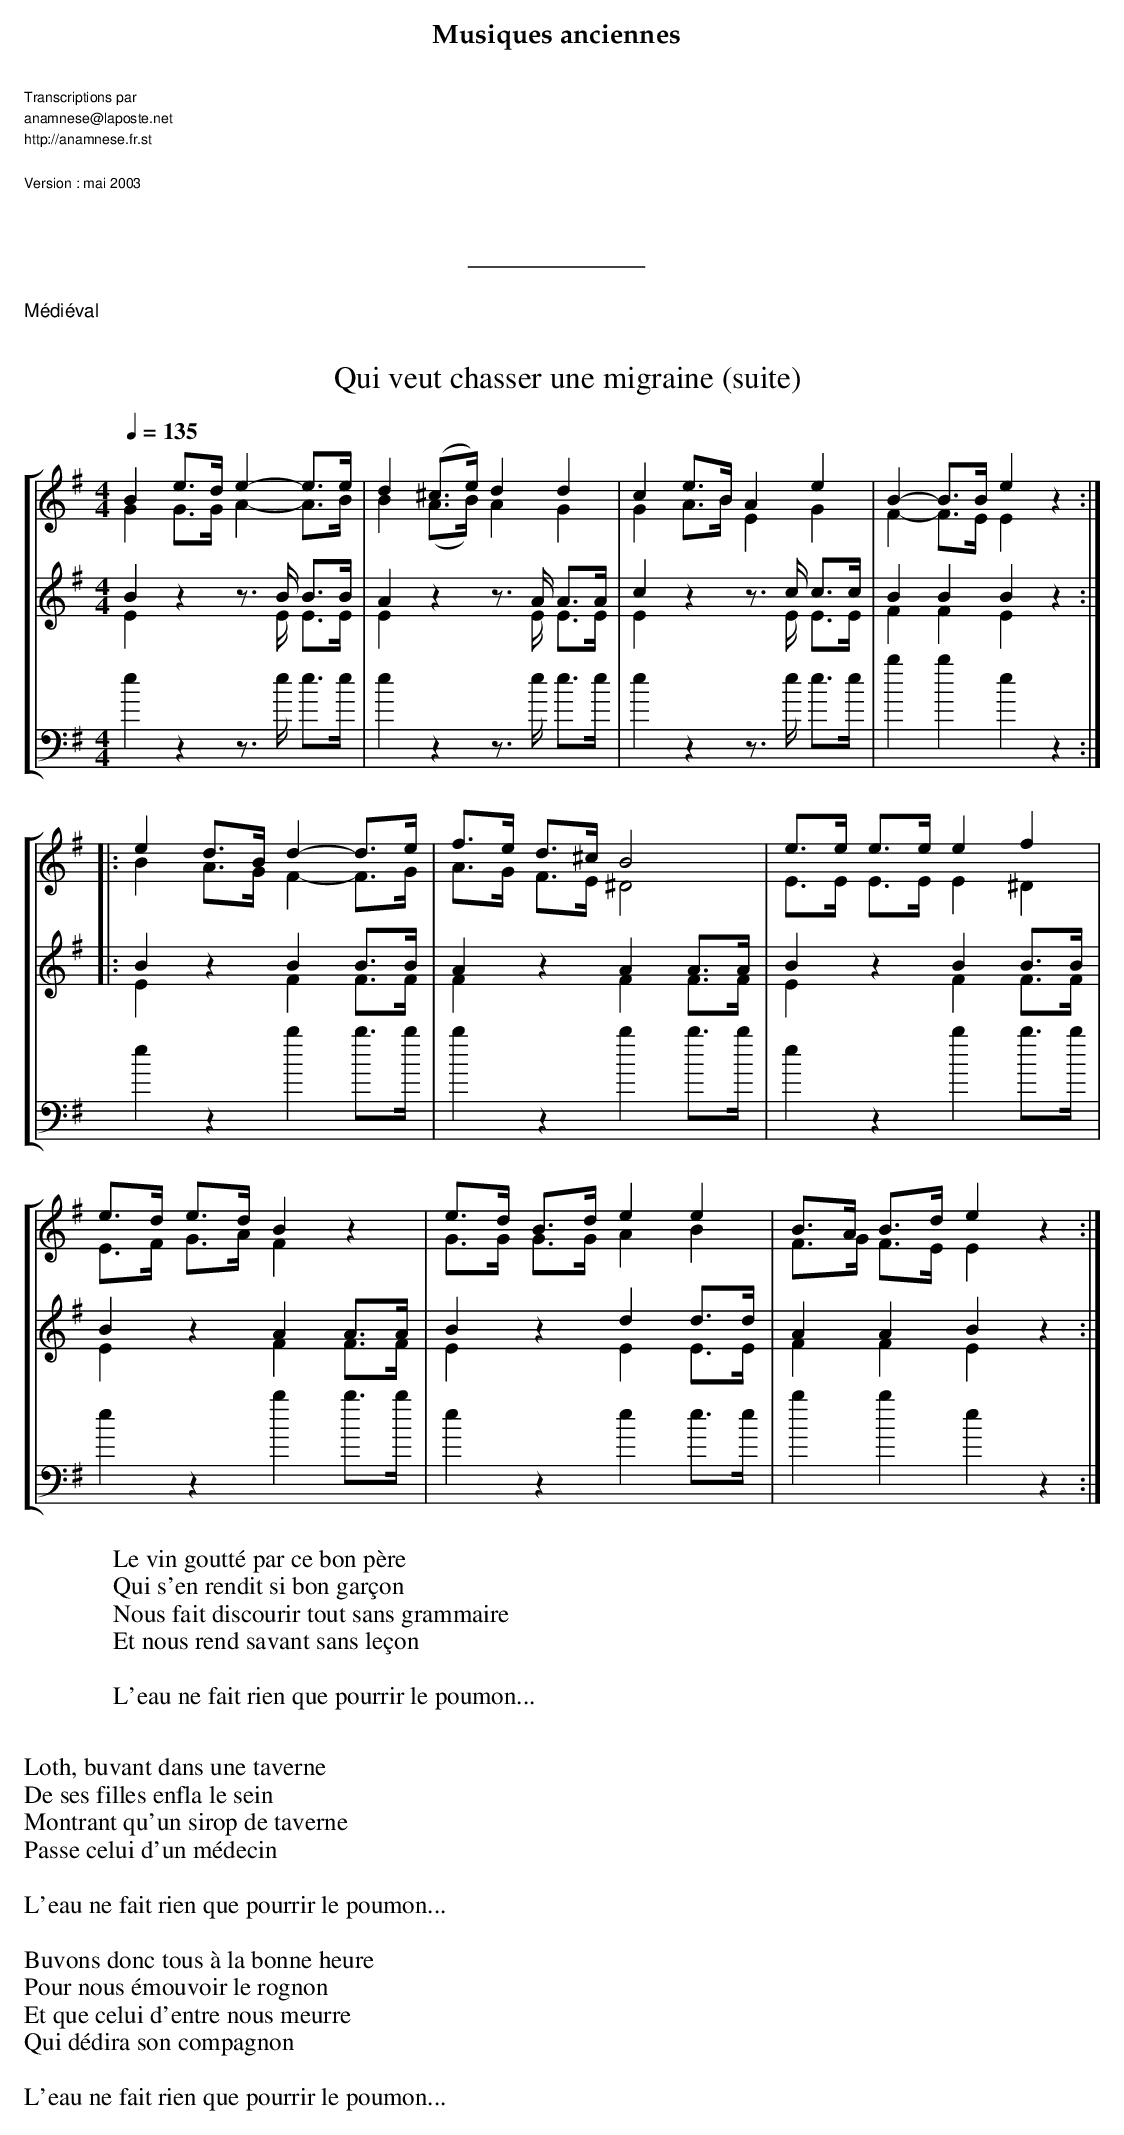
X:1
T:Qui veut chasser une migraine (suite)
M:4/4
L:1/8
Q:1/4=135
K:G
%%staves [(5 4) (6 7) 8] %%(retirer cette ligne pour avoir la partition sur 4 parties)
V:4
G2 G>G A2-A>B | B2 (A>B) A2G2 | G2 A>B E2G2 | F2-F>E E2 z2 ::
B2A>G F2-F>G | A>G F>E ^D4 | E>E E>E E2 ^D2 |
E>F G>A F2 z2 | G>G G>G A2B2 | F>G F>E E2 z2 :|
V:5
B2 e>d e2-e>e | d2 (^c>e) d2d2 |c2 e>B A2e2 | B2-B>B e2z2 ::
e2d>B d2-d>e | f>e d>^c B4 | e>e e>e e2 f2 |
e>d e>d B2 z2 | e>d B>d e2e2 | B>A B>d e2 z2 :|
V:6
B2 z2 z>B B>B | A2 z2 z>A A>A | c2 z2 z>c c>c | B2B2B2z2 ::
B2 z2 B2 B>B | A2 z2 A2 A>A | B2 z2 B2 B>B |
B2 z2 A2 A>A | B2 z2 d2 d>d | A2 A2 B2 z2 :|
V:7
E2 z2 z>E E>E | E2 z2 z>E E>E | E2 z2 z>E E>E | F2F2E2z2 ::
E2 z2 F2 F>F | F2 z2 F2 F>F | E2 z2 F2 F>F |
E2 z2 F2 F>F | E2 z2 E2 E>E | F2F2E2z2 :|
V:8
K:G bass
e2 z2 z>e e>e | e2 z2 z>e e>e | e2 z2 z>e e>e | b2b2e2z2 :|
e2 z2 b2 b>b | b2 z2 b2 b>b | e2 z2 b2 b>b |
e2 z2 b2 b>b | e2 z2 e2 e>e | b2b2e2 z2 :|
W:Le vin goutté par ce bon père
W:Qui s'en rendit si bon garçon
W:Nous fait discourir tout sans grammaire
W:Et nous rend savant sans leçon
W:
W:   L'eau ne fait rien que pourrir le poumon...
W:
W:Loth, buvant dans une taverne
W:De ses filles enfla le sein
W:Montrant qu'un sirop de taverne
W:Passe celui d'un médecin
W:
W:   L'eau ne fait rien que pourrir le poumon...
W:
W:Buvons donc tous à la bonne heure
W:Pour nous émouvoir le rognon
W:Et que celui d'entre nous meurre
W:Qui dédira son compagnon
W:
W:   L'eau ne fait rien que pourrir le poumon...
